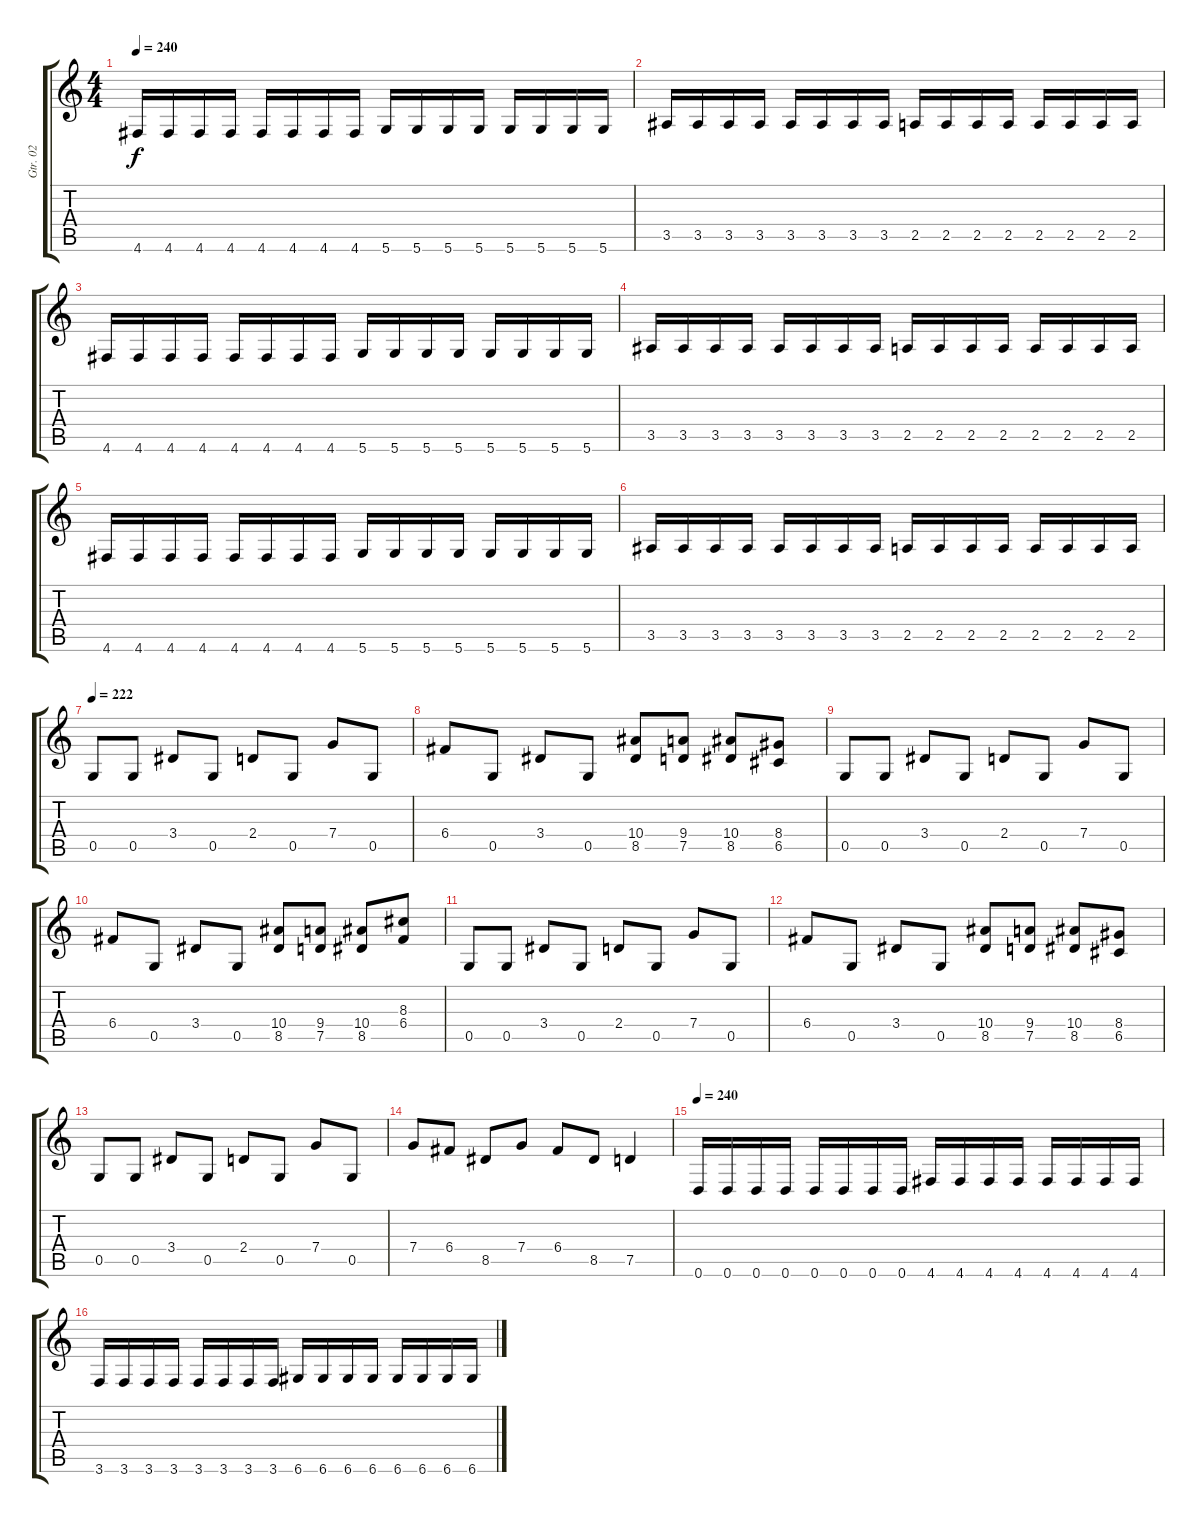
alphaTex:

\track ("Gtr. 02" "Gtr. 02") {instrument distortionguitar}
\staff {score tabs}
\tuning (D4 A3 F3 C3 G2 D2) {hide}
\ts (4 4)
\tempo 240
\clef g2
\ks c
4.6.16{dy f} 4.6.16 4.6.16 4.6.16 4.6.16 4.6.16 4.6.16 4.6.16 5.6.16 5.6.16 5.6.16 5.6.16 5.6.16 5.6.16 5.6.16 5.6.16 |
3.5.16 3.5.16 3.5.16 3.5.16 3.5.16 3.5.16 3.5.16 3.5.16 2.5.16 2.5.16 2.5.16 2.5.16 2.5.16 2.5.16 2.5.16 2.5.16 |
4.6.16 4.6.16 4.6.16 4.6.16 4.6.16 4.6.16 4.6.16 4.6.16 5.6.16 5.6.16 5.6.16 5.6.16 5.6.16 5.6.16 5.6.16 5.6.16 |
3.5.16 3.5.16 3.5.16 3.5.16 3.5.16 3.5.16 3.5.16 3.5.16 2.5.16 2.5.16 2.5.16 2.5.16 2.5.16 2.5.16 2.5.16 2.5.16 |
4.6.16 4.6.16 4.6.16 4.6.16 4.6.16 4.6.16 4.6.16 4.6.16 5.6.16 5.6.16 5.6.16 5.6.16 5.6.16 5.6.16 5.6.16 5.6.16 |
3.5.16 3.5.16 3.5.16 3.5.16 3.5.16 3.5.16 3.5.16 3.5.16 2.5.16 2.5.16 2.5.16 2.5.16 2.5.16 2.5.16 2.5.16 2.5.16 |
\tempo 222
0.5.8 0.5.8 3.4.8 0.5.8 2.4.8 0.5.8 7.4.8 0.5.8 |
6.4.8 0.5.8 3.4.8 0.5.8 (10.4 8.5).8 (9.4 7.5).8 (10.4 8.5).8 (8.4 6.5).8 |
0.5.8 0.5.8 3.4.8 0.5.8 2.4.8 0.5.8 7.4.8 0.5.8 |
6.4.8 0.5.8 3.4.8 0.5.8 (10.4 8.5).8 (9.4 7.5).8 (10.4 8.5).8 (8.3 6.4).8 |
0.5.8 0.5.8 3.4.8 0.5.8 2.4.8 0.5.8 7.4.8 0.5.8 |
6.4.8 0.5.8 3.4.8 0.5.8 (10.4 8.5).8 (9.4 7.5).8 (10.4 8.5).8 (8.4 6.5).8 |
0.5.8 0.5.8 3.4.8 0.5.8 2.4.8 0.5.8 7.4.8 0.5.8 |
7.4.8 6.4.8 8.5.8 7.4.8 6.4.8 8.5.8 7.5.4 |
\tempo 240
0.6.16 0.6.16 0.6.16 0.6.16 0.6.16 0.6.16 0.6.16 0.6.16 4.6.16 4.6.16 4.6.16 4.6.16 4.6.16 4.6.16 4.6.16 4.6.16 |
3.6.16 3.6.16 3.6.16 3.6.16 3.6.16 3.6.16 3.6.16 3.6.16 6.6.16 6.6.16 6.6.16 6.6.16 6.6.16 6.6.16 6.6.16 6.6.16
